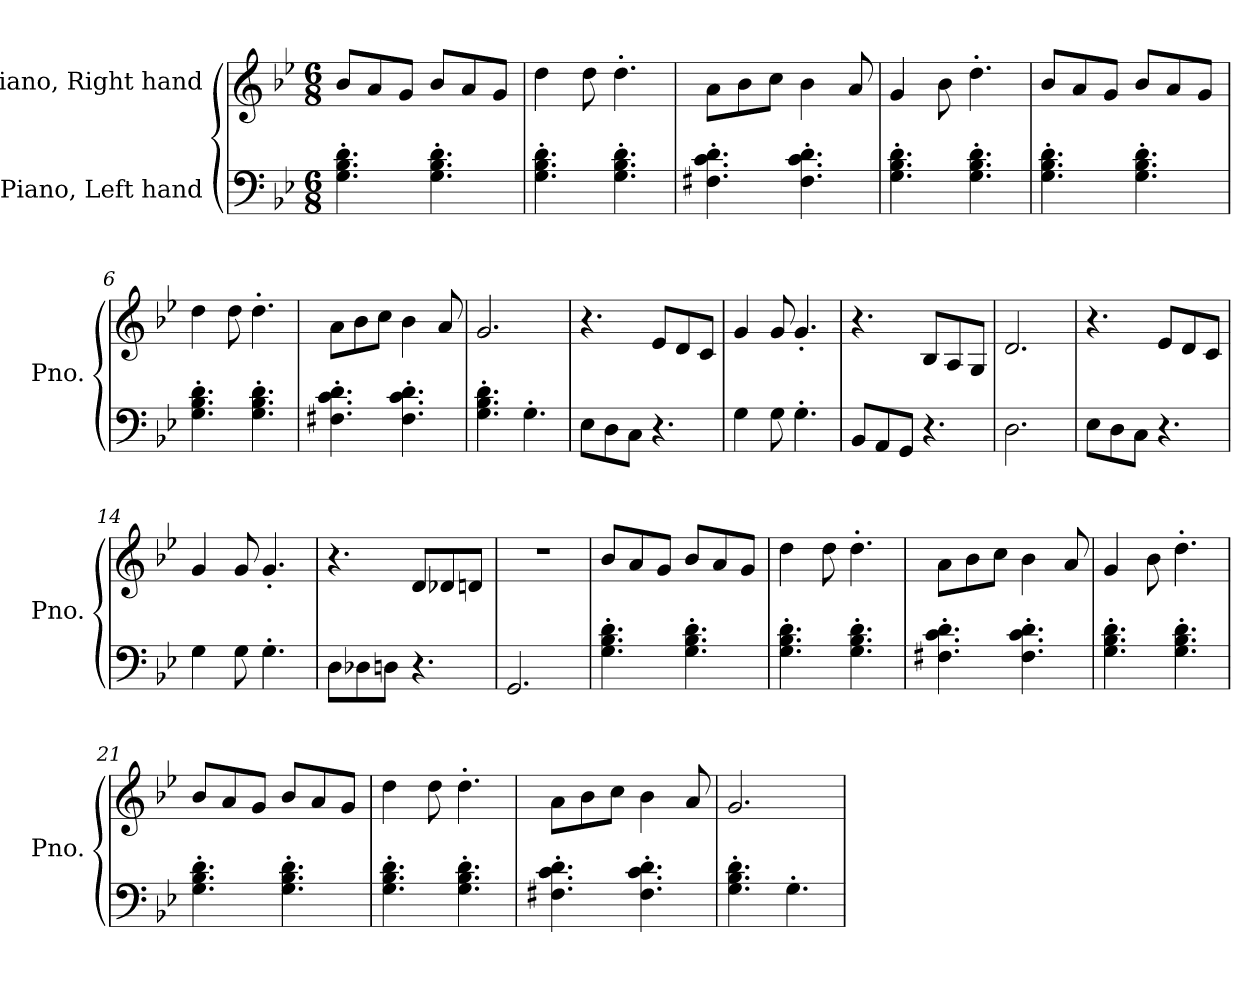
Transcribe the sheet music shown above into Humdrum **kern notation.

**kern	**kern
*part2	*part1
*staff2	*staff1
*I"Piano, Left hand	*I"Piano, Right hand
*I'Pno.	*I'Pno.
*clefF4	*clefG2
*k[b-e-]	*k[b-e-]
*M6/8	*M6/8
*MM120	*MM120
=1	=1
4.G\' 4.B-\' 4.d\'	8b-/L
.	8a/
.	8g/J
4.G\' 4.B-\' 4.d\'	8b-/L
.	8a/
.	8g/J
=2	=2
4.G\' 4.B-\' 4.d\'	4dd\
.	8dd\
4.G\' 4.B-\' 4.d\'	4.dd'\
=3	=3
4.F#X\' 4.c\' 4.d\'	8a\L
.	8b-\
.	8cc\J
4.F#\' 4.c\' 4.d\'	4b-\
.	8a/
=4	=4
4.G\' 4.B-\' 4.d\'	4g/
.	8b-\
4.G\' 4.B-\' 4.d\'	4.dd'\
=5	=5
4.G\' 4.B-\' 4.d\'	8b-/L
.	8a/
.	8g/J
4.G\' 4.B-\' 4.d\'	8b-/L
.	8a/
.	8g/J
=6	=6
4.G\' 4.B-\' 4.d\'	4dd\
.	8dd\
4.G\' 4.B-\' 4.d\'	4.dd'\
!!LO:LB:g=z
=7	=7
4.F#X\' 4.c\' 4.d\'	8a\L
.	8b-\
.	8cc\J
4.F#\' 4.c\' 4.d\'	4b-\
.	8a/
=8	=8
4.G\' 4.B-\' 4.d\'	2.g/
4.G'\	.
=9	=9
8E-\L	4.r
8D\	.
8C\J	.
4.r	8e-/L
.	8d/
.	8c/J
=10	=10
4G\	4g/
8G\	8g/
4.G'\	4.g'/
=11	=11
8BB-/L	4.r
8AA/	.
8GG/J	.
4.r	8B-/L
.	8A/
.	8G/J
=12	=12
2.D\	2.d/
=13	=13
8E-\L	4.r
8D\	.
8C\J	.
4.r	8e-/L
.	8d/
.	8c/J
!!LO:LB:g=z
=14	=14
4G\	4g/
8G\	8g/
4.G'\	4.g'/
=15	=15
8D\L	4.r
8D-X\	.
8Dn\J	.
4.r	8d/L
.	8d-X/
.	8dn/J
=16	=16
2.GG/	2.r
=17	=17
4.G\' 4.B-\' 4.d\'	8b-/L
.	8a/
.	8g/J
4.G\' 4.B-\' 4.d\'	8b-/L
.	8a/
.	8g/J
=18	=18
4.G\' 4.B-\' 4.d\'	4dd\
.	8dd\
4.G\' 4.B-\' 4.d\'	4.dd'\
=19	=19
4.F#X\' 4.c\' 4.d\'	8a\L
.	8b-\
.	8cc\J
4.F#\' 4.c\' 4.d\'	4b-\
.	8a/
=20	=20
4.G\' 4.B-\' 4.d\'	4g/
.	8b-\
4.G\' 4.B-\' 4.d\'	4.dd'\
!!LO:LB:g=z
=21	=21
4.G\' 4.B-\' 4.d\'	8b-/L
.	8a/
.	8g/J
4.G\' 4.B-\' 4.d\'	8b-/L
.	8a/
.	8g/J
=22	=22
4.G\' 4.B-\' 4.d\'	4dd\
.	8dd\
4.G\' 4.B-\' 4.d\'	4.dd'\
=23	=23
4.F#X\' 4.c\' 4.d\'	8a\L
.	8b-\
.	8cc\J
4.F#\' 4.c\' 4.d\'	4b-\
.	8a/
=24	=24
4.G\' 4.B-\' 4.d\'	2.g/
4.G'\	.
=	=
*-	*-
